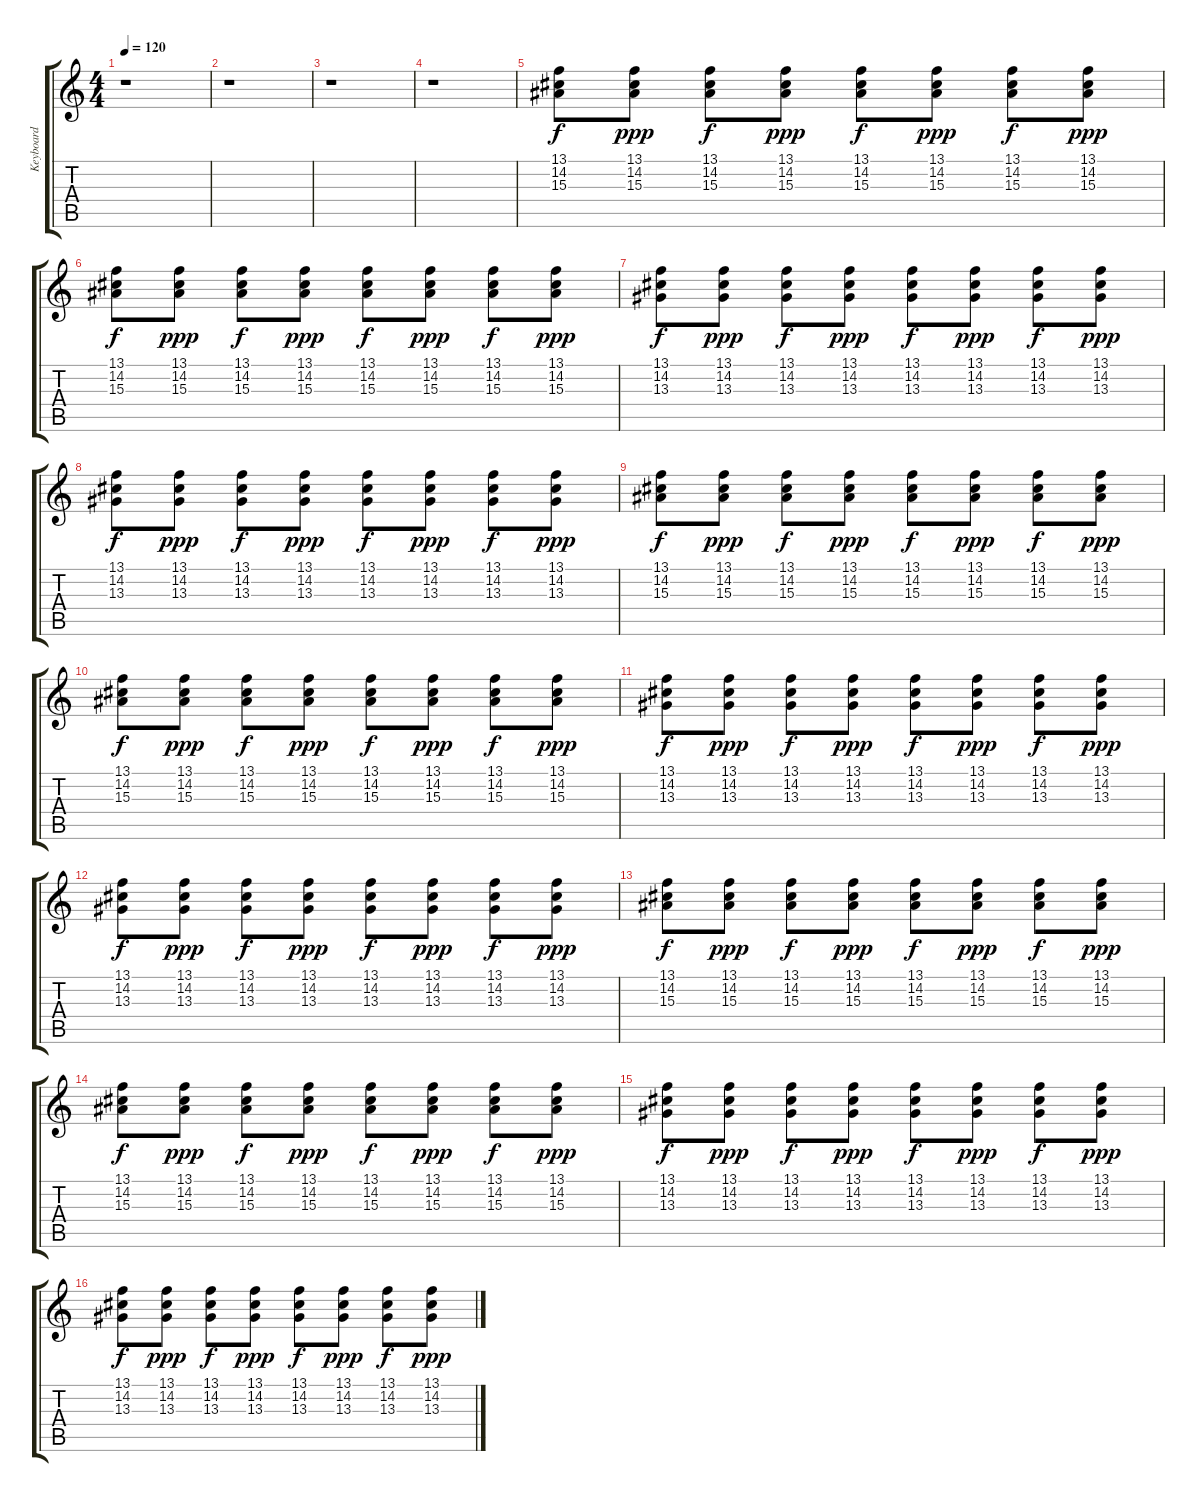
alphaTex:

\track ("Keyboard" "Keyboard") {instrument percussiveorgan}
\staff {score tabs}
\tuning (E4 B3 G3 D3 A2 E2) {hide}
\ts (4 4)
\tempo 120
\clef g2
\ks c
r.1{dy ppp} |
r.1 |
r.1 |
r.1 |
(13.1 14.2 15.3).8{dy f} (13.1 14.2 15.3).8{dy ppp} (13.1 14.2 15.3).8{dy f} (13.1 14.2 15.3).8{dy ppp} (13.1 14.2 15.3).8{dy f} (13.1 14.2 15.3).8{dy ppp} (13.1 14.2 15.3).8{dy f} (13.1 14.2 15.3).8{dy ppp} |
(13.1 14.2 15.3).8{dy f} (13.1 14.2 15.3).8{dy ppp} (13.1 14.2 15.3).8{dy f} (13.1 14.2 15.3).8{dy ppp} (13.1 14.2 15.3).8{dy f} (13.1 14.2 15.3).8{dy ppp} (13.1 14.2 15.3).8{dy f} (13.1 14.2 15.3).8{dy ppp} |
(13.1 14.2 13.3).8{dy f} (13.1 14.2 13.3).8{dy ppp} (13.1 14.2 13.3).8{dy f} (13.1 14.2 13.3).8{dy ppp} (13.1 14.2 13.3).8{dy f} (13.1 14.2 13.3).8{dy ppp} (13.1 14.2 13.3).8{dy f} (13.1 14.2 13.3).8{dy ppp} |
(13.1 14.2 13.3).8{dy f} (13.1 14.2 13.3).8{dy ppp} (13.1 14.2 13.3).8{dy f} (13.1 14.2 13.3).8{dy ppp} (13.1 14.2 13.3).8{dy f} (13.1 14.2 13.3).8{dy ppp} (13.1 14.2 13.3).8{dy f} (13.1 14.2 13.3).8{dy ppp} |
(13.1 14.2 15.3).8{dy f} (13.1 14.2 15.3).8{dy ppp} (13.1 14.2 15.3).8{dy f} (13.1 14.2 15.3).8{dy ppp} (13.1 14.2 15.3).8{dy f} (13.1 14.2 15.3).8{dy ppp} (13.1 14.2 15.3).8{dy f} (13.1 14.2 15.3).8{dy ppp} |
(13.1 14.2 15.3).8{dy f} (13.1 14.2 15.3).8{dy ppp} (13.1 14.2 15.3).8{dy f} (13.1 14.2 15.3).8{dy ppp} (13.1 14.2 15.3).8{dy f} (13.1 14.2 15.3).8{dy ppp} (13.1 14.2 15.3).8{dy f} (13.1 14.2 15.3).8{dy ppp} |
(13.1 14.2 13.3).8{dy f} (13.1 14.2 13.3).8{dy ppp} (13.1 14.2 13.3).8{dy f} (13.1 14.2 13.3).8{dy ppp} (13.1 14.2 13.3).8{dy f} (13.1 14.2 13.3).8{dy ppp} (13.1 14.2 13.3).8{dy f} (13.1 14.2 13.3).8{dy ppp} |
(13.1 14.2 13.3).8{dy f} (13.1 14.2 13.3).8{dy ppp} (13.1 14.2 13.3).8{dy f} (13.1 14.2 13.3).8{dy ppp} (13.1 14.2 13.3).8{dy f} (13.1 14.2 13.3).8{dy ppp} (13.1 14.2 13.3).8{dy f} (13.1 14.2 13.3).8{dy ppp} |
(13.1 14.2 15.3).8{dy f} (13.1 14.2 15.3).8{dy ppp} (13.1 14.2 15.3).8{dy f} (13.1 14.2 15.3).8{dy ppp} (13.1 14.2 15.3).8{dy f} (13.1 14.2 15.3).8{dy ppp} (13.1 14.2 15.3).8{dy f} (13.1 14.2 15.3).8{dy ppp} |
(13.1 14.2 15.3).8{dy f} (13.1 14.2 15.3).8{dy ppp} (13.1 14.2 15.3).8{dy f} (13.1 14.2 15.3).8{dy ppp} (13.1 14.2 15.3).8{dy f} (13.1 14.2 15.3).8{dy ppp} (13.1 14.2 15.3).8{dy f} (13.1 14.2 15.3).8{dy ppp} |
(13.1 14.2 13.3).8{dy f} (13.1 14.2 13.3).8{dy ppp} (13.1 14.2 13.3).8{dy f} (13.1 14.2 13.3).8{dy ppp} (13.1 14.2 13.3).8{dy f} (13.1 14.2 13.3).8{dy ppp} (13.1 14.2 13.3).8{dy f} (13.1 14.2 13.3).8{dy ppp} |
(13.1 14.2 13.3).8{dy f} (13.1 14.2 13.3).8{dy ppp} (13.1 14.2 13.3).8{dy f} (13.1 14.2 13.3).8{dy ppp} (13.1 14.2 13.3).8{dy f} (13.1 14.2 13.3).8{dy ppp} (13.1 14.2 13.3).8{dy f} (13.1 14.2 13.3).8{dy ppp}
